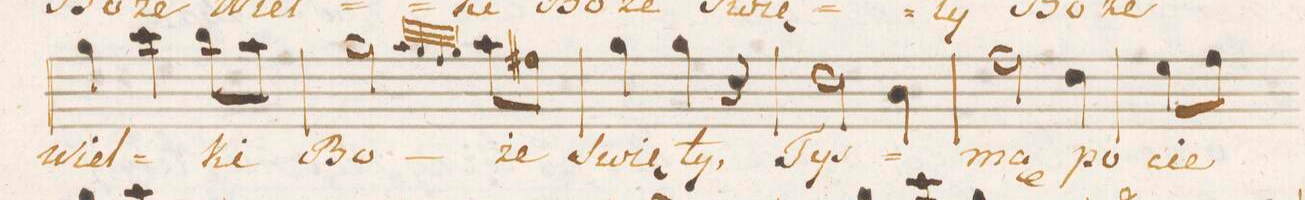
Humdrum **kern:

**kern	**text
*I"Soprano.	*
*clefC1	*
*k[f#c#g#]	*
*M3/4	*
4ee\	Wiel-
4aa\	.
8gg#\L	-ki
8ff#\J	.
=51	=51
2ee\	Bo-
32qqff#/LLL	.
32qqee/	.
32qqdd/	.
32qqee/JJJ	.
8ff#\L	-że
8dd#X\J	.
=52	=52
4ee\	ſwię-
4ee\	-ty,
4r	.
=53	=53
2b\	Tys
4g#\	.
=54	=54
2dd\	mą
4b\	po-
=55	=55
8cc#\L	-cie-
8dd\J	.
*-	*-
